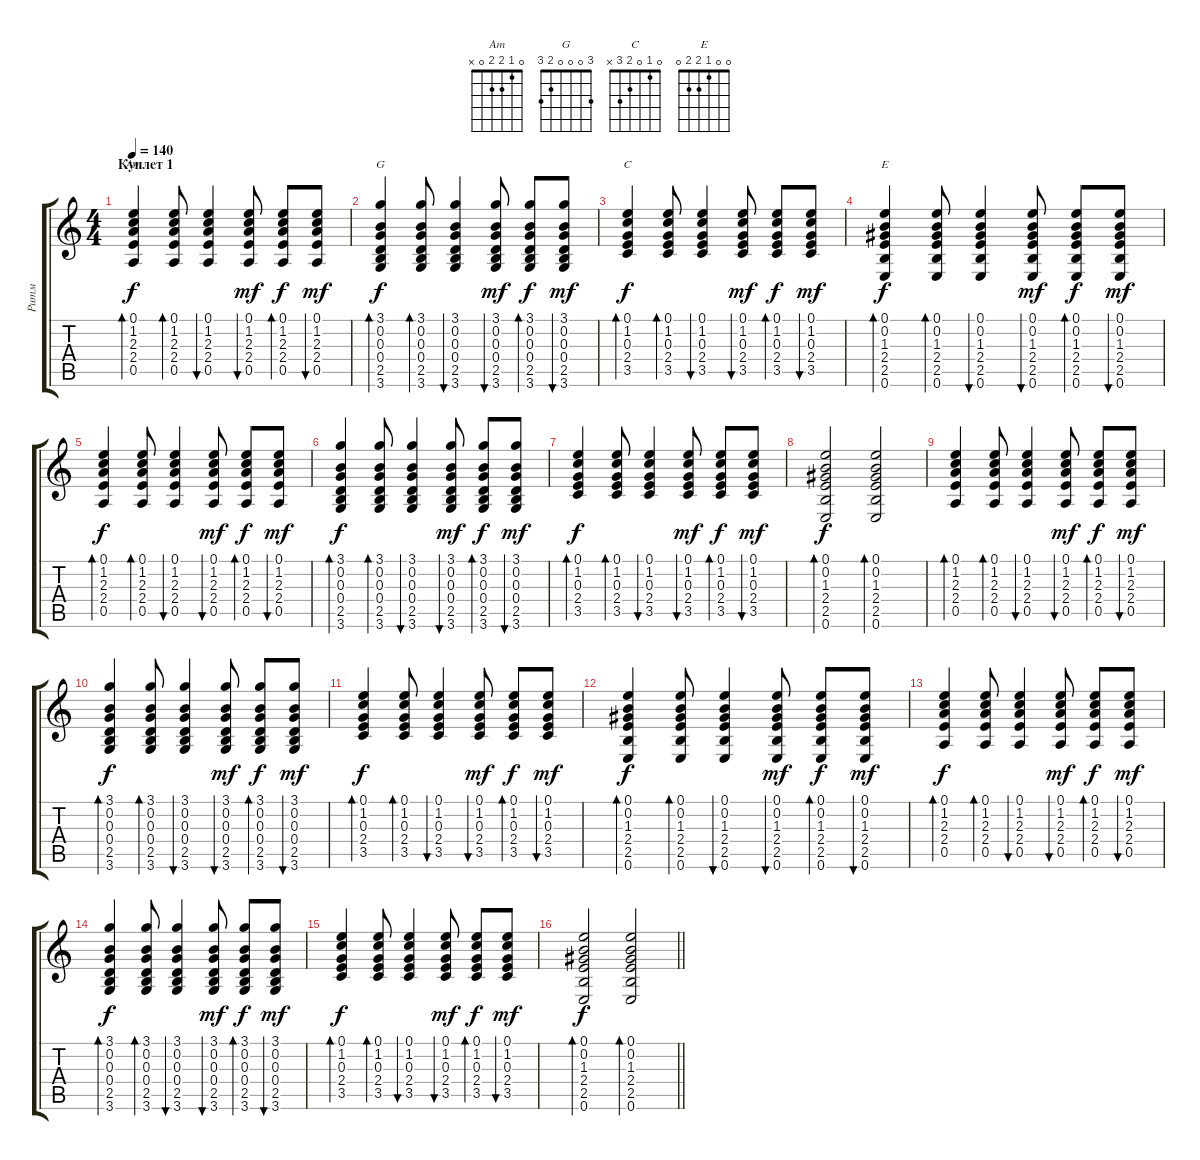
\track ("Ритм" "Ритм") {solo instrument electricguitarmuted}
\staff {score tabs}
\tuning (E4 B3 G3 D3 A2 E2) {hide}
\chord ("Am" 0 1 2 2 0 x)
\chord ("G" 3 0 0 0 2 3)
\chord ("C" 0 1 0 2 3 x)
\chord ("E" 0 0 1 2 2 0)
\ts (4 4)
\section ("" "Куплет 1")
\tempo 140
\clef g2
\ks c
(0.1 1.2 2.3 2.4 0.5).4{bd 60 ch "Am" dy f} (0.1 1.2 2.3 2.4 0.5).8{bd 60} (0.1 1.2 2.3 2.4 0.5).4{bu 60} (0.1 1.2 2.3 2.4 0.5).8{bu 60 dy mf} (0.1 1.2 2.3 2.4 0.5).8{bd 60 dy f} (0.1 1.2 2.3 2.4 0.5).8{bu 60 dy mf} |
(3.1 0.2 0.3 0.4 2.5 3.6).4{bd 60 ch "G" dy f} (3.1 0.2 0.3 0.4 2.5 3.6).8{bd 60} (3.1 0.2 0.3 0.4 2.5 3.6).4{bu 60} (3.1 0.2 0.3 0.4 2.5 3.6).8{bu 60 dy mf} (3.1 0.2 0.3 0.4 2.5 3.6).8{bd 60 dy f} (3.1 0.2 0.3 0.4 2.5 3.6).8{bu 60 dy mf} |
(0.1 1.2 0.3 2.4 3.5).4{bd 60 ch "C" dy f} (0.1 1.2 0.3 2.4 3.5).8{bd 60} (0.1 1.2 0.3 2.4 3.5).4{bu 60} (0.1 1.2 0.3 2.4 3.5).8{bu 60 dy mf} (0.1 1.2 0.3 2.4 3.5).8{bd 60 dy f} (0.1 1.2 0.3 2.4 3.5).8{bu 60 dy mf} |
(0.1 0.2 1.3 2.4 2.5 0.6).4{bd 60 ch "E" dy f} (0.1 0.2 1.3 2.4 2.5 0.6).8{bd 60} (0.1 0.2 1.3 2.4 2.5 0.6).4{bu 60} (0.1 0.2 1.3 2.4 2.5 0.6).8{bu 60 dy mf} (0.1 0.2 1.3 2.4 2.5 0.6).8{bd 60 dy f} (0.1 0.2 1.3 2.4 2.5 0.6).8{bu 60 dy mf} |
(0.1 1.2 2.3 2.4 0.5).4{bd 60 dy f} (0.1 1.2 2.3 2.4 0.5).8{bd 60} (0.1 1.2 2.3 2.4 0.5).4{bu 60} (0.1 1.2 2.3 2.4 0.5).8{bu 60 dy mf} (0.1 1.2 2.3 2.4 0.5).8{bd 60 dy f} (0.1 1.2 2.3 2.4 0.5).8{bu 60 dy mf} |
(3.1 0.2 0.3 0.4 2.5 3.6).4{bd 60 dy f} (3.1 0.2 0.3 0.4 2.5 3.6).8{bd 60} (3.1 0.2 0.3 0.4 2.5 3.6).4{bu 60} (3.1 0.2 0.3 0.4 2.5 3.6).8{bu 60 dy mf} (3.1 0.2 0.3 0.4 2.5 3.6).8{bd 60 dy f} (3.1 0.2 0.3 0.4 2.5 3.6).8{bu 60 dy mf} |
(0.1 1.2 0.3 2.4 3.5).4{bd 60 dy f} (0.1 1.2 0.3 2.4 3.5).8{bd 60} (0.1 1.2 0.3 2.4 3.5).4{bu 60} (0.1 1.2 0.3 2.4 3.5).8{bu 60 dy mf} (0.1 1.2 0.3 2.4 3.5).8{bd 60 dy f} (0.1 1.2 0.3 2.4 3.5).8{bu 60 dy mf} |
(0.1 0.2 1.3 2.4 2.5 0.6).2{bd 60 dy f} (0.1 0.2 1.3 2.4 2.5 0.6).2{bd 60} |
(0.1 1.2 2.3 2.4 0.5).4{bd 60} (0.1 1.2 2.3 2.4 0.5).8{bd 60} (0.1 1.2 2.3 2.4 0.5).4{bu 60} (0.1 1.2 2.3 2.4 0.5).8{bu 60 dy mf} (0.1 1.2 2.3 2.4 0.5).8{bd 60 dy f} (0.1 1.2 2.3 2.4 0.5).8{bu 60 dy mf} |
(3.1 0.2 0.3 0.4 2.5 3.6).4{bd 60 dy f} (3.1 0.2 0.3 0.4 2.5 3.6).8{bd 60} (3.1 0.2 0.3 0.4 2.5 3.6).4{bu 60} (3.1 0.2 0.3 0.4 2.5 3.6).8{bu 60 dy mf} (3.1 0.2 0.3 0.4 2.5 3.6).8{bd 60 dy f} (3.1 0.2 0.3 0.4 2.5 3.6).8{bu 60 dy mf} |
(0.1 1.2 0.3 2.4 3.5).4{bd 60 dy f} (0.1 1.2 0.3 2.4 3.5).8{bd 60} (0.1 1.2 0.3 2.4 3.5).4{bu 60} (0.1 1.2 0.3 2.4 3.5).8{bu 60 dy mf} (0.1 1.2 0.3 2.4 3.5).8{bd 60 dy f} (0.1 1.2 0.3 2.4 3.5).8{bu 60 dy mf} |
(0.1 0.2 1.3 2.4 2.5 0.6).4{bd 60 dy f} (0.1 0.2 1.3 2.4 2.5 0.6).8{bd 60} (0.1 0.2 1.3 2.4 2.5 0.6).4{bu 60} (0.1 0.2 1.3 2.4 2.5 0.6).8{bu 60 dy mf} (0.1 0.2 1.3 2.4 2.5 0.6).8{bd 60 dy f} (0.1 0.2 1.3 2.4 2.5 0.6).8{bu 60 dy mf} |
(0.1 1.2 2.3 2.4 0.5).4{bd 60 dy f} (0.1 1.2 2.3 2.4 0.5).8{bd 60} (0.1 1.2 2.3 2.4 0.5).4{bu 60} (0.1 1.2 2.3 2.4 0.5).8{bu 60 dy mf} (0.1 1.2 2.3 2.4 0.5).8{bd 60 dy f} (0.1 1.2 2.3 2.4 0.5).8{bu 60 dy mf} |
(3.1 0.2 0.3 0.4 2.5 3.6).4{bd 60 dy f} (3.1 0.2 0.3 0.4 2.5 3.6).8{bd 60} (3.1 0.2 0.3 0.4 2.5 3.6).4{bu 60} (3.1 0.2 0.3 0.4 2.5 3.6).8{bu 60 dy mf} (3.1 0.2 0.3 0.4 2.5 3.6).8{bd 60 dy f} (3.1 0.2 0.3 0.4 2.5 3.6).8{bu 60 dy mf} |
(0.1 1.2 0.3 2.4 3.5).4{bd 60 dy f} (0.1 1.2 0.3 2.4 3.5).8{bd 60} (0.1 1.2 0.3 2.4 3.5).4{bu 60} (0.1 1.2 0.3 2.4 3.5).8{bu 60 dy mf} (0.1 1.2 0.3 2.4 3.5).8{bd 60 dy f} (0.1 1.2 0.3 2.4 3.5).8{bu 60 dy mf} |
\barLineRight lightlight
(0.1 0.2 1.3 2.4 2.5 0.6).2{bd 60 dy f} (0.1 0.2 1.3 2.4 2.5 0.6).2{bd 60}
